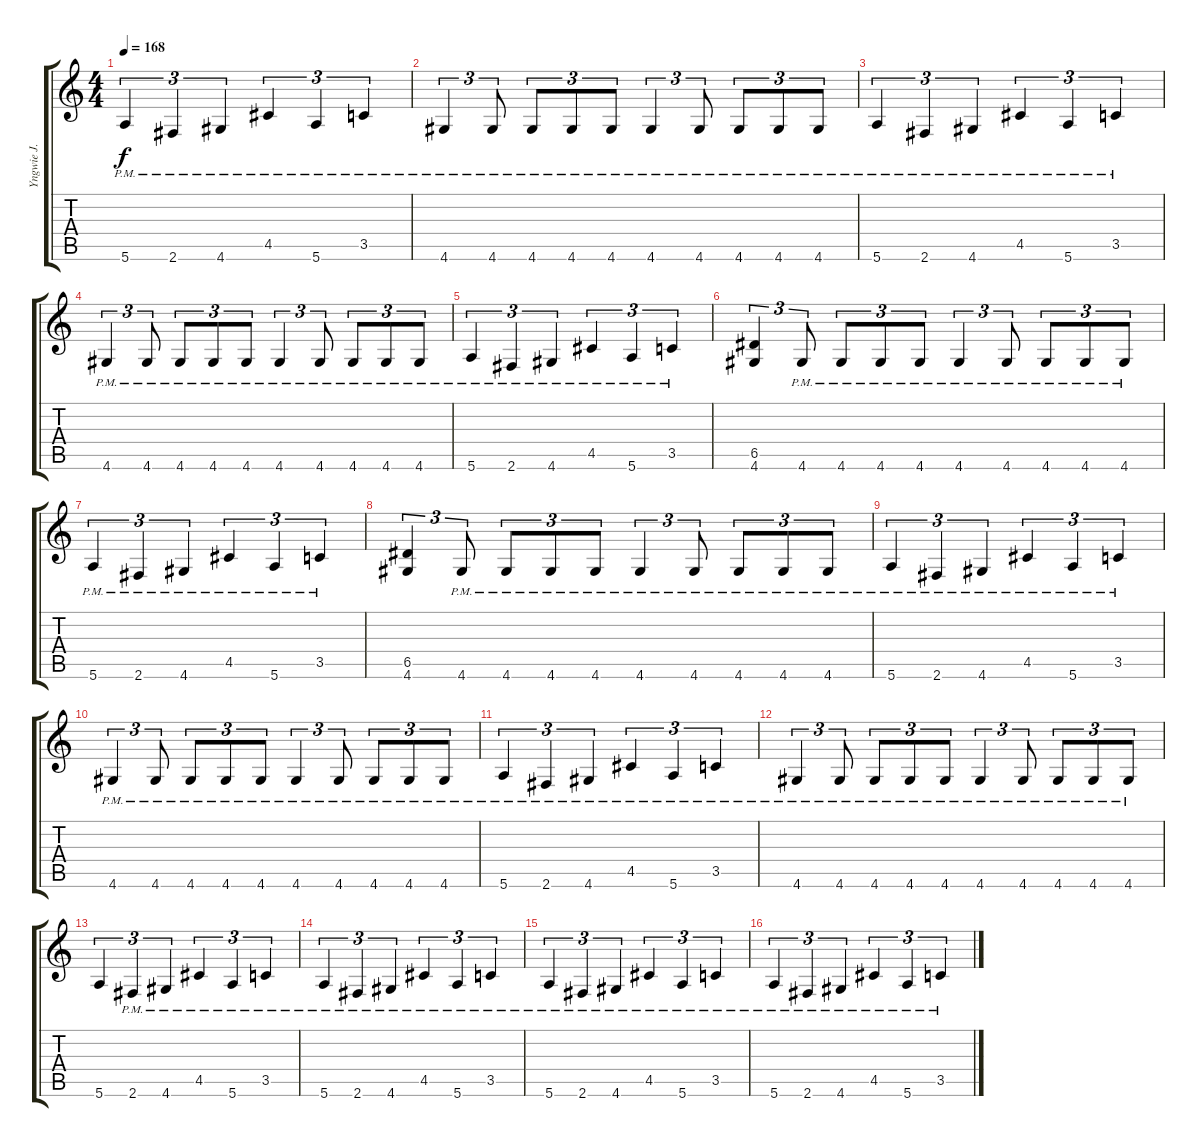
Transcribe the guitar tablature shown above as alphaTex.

\track ("Yngwie J. Malmsteen (Rythm Guitar)" "Yngwie J. ") {instrument overdrivenguitar}
\staff {score tabs}
\tuning (E4 B3 G3 D3 A2 E2) {hide}
\ts (4 4)
\tempo 168
\clef g2
\ks c
5.6{pm}.4{tu (3 2) dy f} 2.6{pm}.4{tu (3 2)} 4.6{pm}.4{tu (3 2)} 4.5{pm}.4{tu (3 2)} 5.6{pm}.4{tu (3 2)} 3.5{pm}.4{tu (3 2)} |
4.6{pm}.4{tu (3 2)} 4.6{pm}.8{tu (3 2)} 4.6{pm}.8{tu (3 2)} 4.6{pm}.8{tu (3 2)} 4.6{pm}.8{tu (3 2)} 4.6{pm}.4{tu (3 2)} 4.6{pm}.8{tu (3 2)} 4.6{pm}.8{tu (3 2)} 4.6{pm}.8{tu (3 2)} 4.6{pm}.8{tu (3 2)} |
5.6{pm}.4{tu (3 2)} 2.6{pm}.4{tu (3 2)} 4.6{pm}.4{tu (3 2)} 4.5{pm}.4{tu (3 2)} 5.6{pm}.4{tu (3 2)} 3.5{pm}.4{tu (3 2)} |
4.6{pm}.4{tu (3 2)} 4.6{pm}.8{tu (3 2)} 4.6{pm}.8{tu (3 2)} 4.6{pm}.8{tu (3 2)} 4.6{pm}.8{tu (3 2)} 4.6{pm}.4{tu (3 2)} 4.6{pm}.8{tu (3 2)} 4.6{pm}.8{tu (3 2)} 4.6{pm}.8{tu (3 2)} 4.6{pm}.8{tu (3 2)} |
5.6{pm}.4{tu (3 2)} 2.6{pm}.4{tu (3 2)} 4.6{pm}.4{tu (3 2)} 4.5{pm}.4{tu (3 2)} 5.6{pm}.4{tu (3 2)} 3.5{pm}.4{tu (3 2)} |
(6.5 4.6).4{tu (3 2)} 4.6{pm}.8{tu (3 2)} 4.6{pm}.8{tu (3 2)} 4.6{pm}.8{tu (3 2)} 4.6{pm}.8{tu (3 2)} 4.6{pm}.4{tu (3 2)} 4.6{pm}.8{tu (3 2)} 4.6{pm}.8{tu (3 2)} 4.6{pm}.8{tu (3 2)} 4.6{pm}.8{tu (3 2)} |
5.6{pm}.4{tu (3 2)} 2.6{pm}.4{tu (3 2)} 4.6{pm}.4{tu (3 2)} 4.5{pm}.4{tu (3 2)} 5.6{pm}.4{tu (3 2)} 3.5{pm}.4{tu (3 2)} |
(6.5 4.6).4{tu (3 2)} 4.6{pm}.8{tu (3 2)} 4.6{pm}.8{tu (3 2)} 4.6{pm}.8{tu (3 2)} 4.6{pm}.8{tu (3 2)} 4.6{pm}.4{tu (3 2)} 4.6{pm}.8{tu (3 2)} 4.6{pm}.8{tu (3 2)} 4.6{pm}.8{tu (3 2)} 4.6{pm}.8{tu (3 2)} |
5.6{pm}.4{tu (3 2)} 2.6{pm}.4{tu (3 2)} 4.6{pm}.4{tu (3 2)} 4.5{pm}.4{tu (3 2)} 5.6{pm}.4{tu (3 2)} 3.5{pm}.4{tu (3 2)} |
4.6{pm}.4{tu (3 2)} 4.6{pm}.8{tu (3 2)} 4.6{pm}.8{tu (3 2)} 4.6{pm}.8{tu (3 2)} 4.6{pm}.8{tu (3 2)} 4.6{pm}.4{tu (3 2)} 4.6{pm}.8{tu (3 2)} 4.6{pm}.8{tu (3 2)} 4.6{pm}.8{tu (3 2)} 4.6{pm}.8{tu (3 2)} |
5.6{pm}.4{tu (3 2)} 2.6{pm}.4{tu (3 2)} 4.6{pm}.4{tu (3 2)} 4.5{pm}.4{tu (3 2)} 5.6{pm}.4{tu (3 2)} 3.5{pm}.4{tu (3 2)} |
4.6{pm}.4{tu (3 2)} 4.6{pm}.8{tu (3 2)} 4.6{pm}.8{tu (3 2)} 4.6{pm}.8{tu (3 2)} 4.6{pm}.8{tu (3 2)} 4.6{pm}.4{tu (3 2)} 4.6{pm}.8{tu (3 2)} 4.6{pm}.8{tu (3 2)} 4.6{pm}.8{tu (3 2)} 4.6{pm}.8{tu (3 2)} |
5.6.4{tu (3 2)} 2.6{pm}.4{tu (3 2)} 4.6{pm}.4{tu (3 2)} 4.5{pm}.4{tu (3 2)} 5.6{pm}.4{tu (3 2)} 3.5{pm}.4{tu (3 2)} |
5.6{pm}.4{tu (3 2)} 2.6{pm}.4{tu (3 2)} 4.6{pm}.4{tu (3 2)} 4.5{pm}.4{tu (3 2)} 5.6{pm}.4{tu (3 2)} 3.5{pm}.4{tu (3 2)} |
5.6{pm}.4{tu (3 2)} 2.6{pm}.4{tu (3 2)} 4.6{pm}.4{tu (3 2)} 4.5{pm}.4{tu (3 2)} 5.6{pm}.4{tu (3 2)} 3.5{pm}.4{tu (3 2)} |
5.6{pm}.4{tu (3 2)} 2.6{pm}.4{tu (3 2)} 4.6{pm}.4{tu (3 2)} 4.5{pm}.4{tu (3 2)} 5.6{pm}.4{tu (3 2)} 3.5{pm}.4{tu (3 2)}
